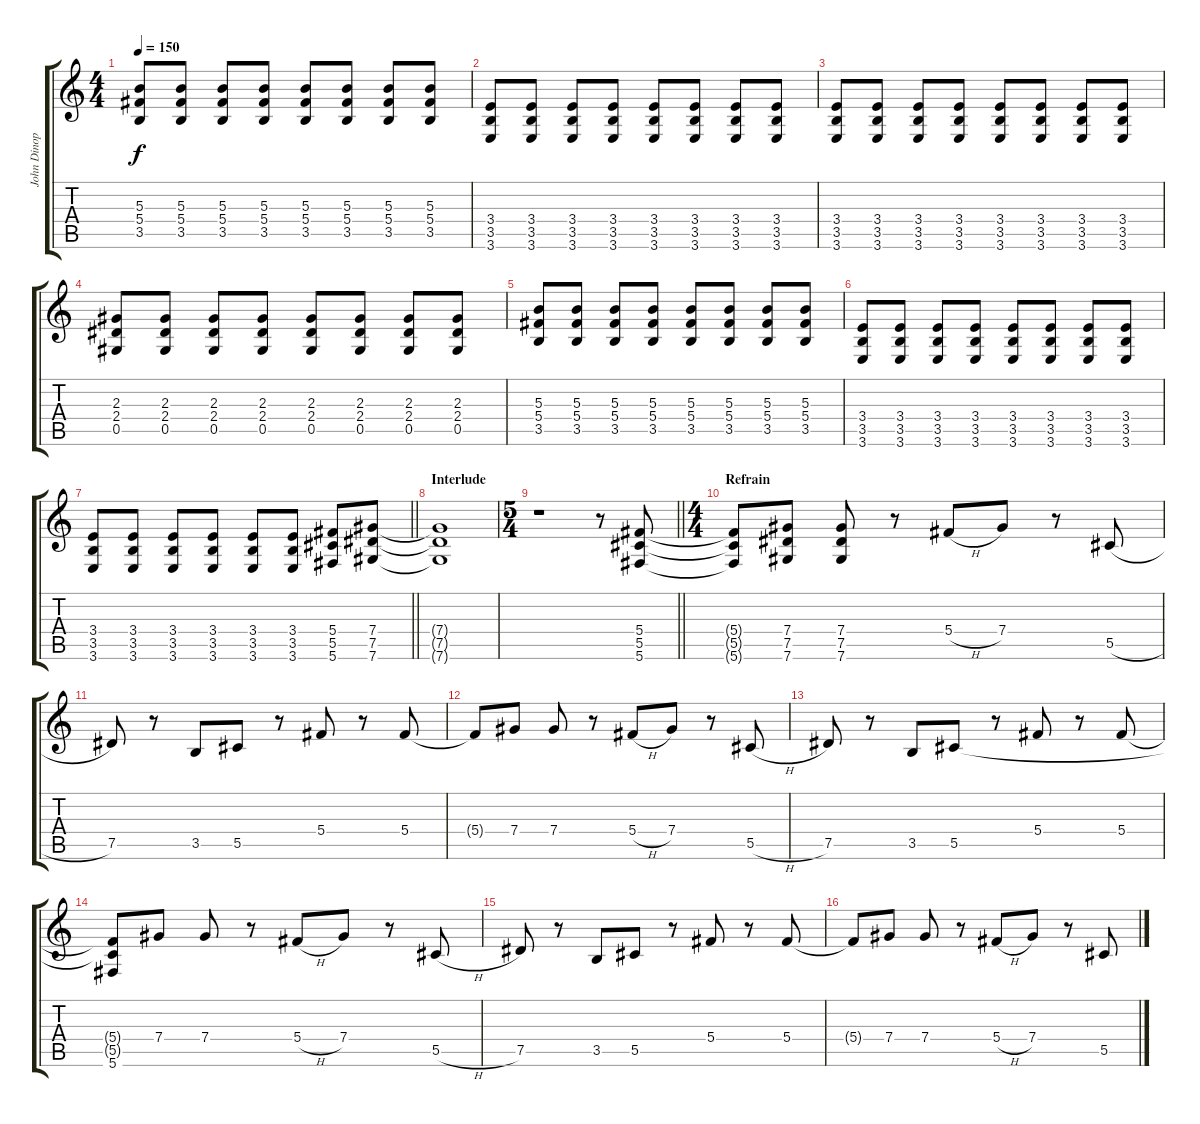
\track ("John Dinopol" "John Dinop") {instrument distortionguitar}
\staff {score tabs}
\tuning (Eb4 Bb3 Gb3 Db3 Ab2 Db2) {hide}
\ts (4 4)
\tempo 150
\clef g2
\ks c
(5.3 5.4 3.5).8{dy f} (5.3 5.4 3.5).8 (5.3 5.4 3.5).8 (5.3 5.4 3.5).8 (5.3 5.4 3.5).8 (5.3 5.4 3.5).8 (5.3 5.4 3.5).8 (5.3 5.4 3.5).8 |
(3.4 3.5 3.6).8 (3.4 3.5 3.6).8 (3.4 3.5 3.6).8 (3.4 3.5 3.6).8 (3.4 3.5 3.6).8 (3.4 3.5 3.6).8 (3.4 3.5 3.6).8 (3.4 3.5 3.6).8 |
(3.4 3.5 3.6).8 (3.4 3.5 3.6).8 (3.4 3.5 3.6).8 (3.4 3.5 3.6).8 (3.4 3.5 3.6).8 (3.4 3.5 3.6).8 (3.4 3.5 3.6).8 (3.4 3.5 3.6).8 |
(2.3 2.4 0.5).8 (2.3 2.4 0.5).8 (2.3 2.4 0.5).8 (2.3 2.4 0.5).8 (2.3 2.4 0.5).8 (2.3 2.4 0.5).8 (2.3 2.4 0.5).8 (2.3 2.4 0.5).8 |
(5.3 5.4 3.5).8 (5.3 5.4 3.5).8 (5.3 5.4 3.5).8 (5.3 5.4 3.5).8 (5.3 5.4 3.5).8 (5.3 5.4 3.5).8 (5.3 5.4 3.5).8 (5.3 5.4 3.5).8 |
(3.4 3.5 3.6).8 (3.4 3.5 3.6).8 (3.4 3.5 3.6).8 (3.4 3.5 3.6).8 (3.4 3.5 3.6).8 (3.4 3.5 3.6).8 (3.4 3.5 3.6).8 (3.4 3.5 3.6).8 |
\barLineRight lightlight
(3.4 3.5 3.6).8 (3.4 3.5 3.6).8 (3.4 3.5 3.6).8 (3.4 3.5 3.6).8 (3.4 3.5 3.6).8 (3.4 3.5 3.6).8 (5.4 5.5 5.6).8 (7.4 7.5 7.6).8 |
\section ("" "Interlude")
(7.4{t} 7.5{t} 7.6{t}).1 |
\ts (5 4)
\barLineRight lightlight
r.1 r.8 (5.4 5.5 5.6).8 |
\ts (4 4)
\section ("" "Refrain")
(5.4{t} 5.5{t} 5.6{t}).8 (7.4 7.5 7.6).8 (7.4 7.5 7.6).8 r.8 5.4{h}.8 7.4.8 r.8 5.5{h}.8 |
7.5.8 r.8 3.5.8 5.5.8 r.8 5.4.8 r.8 5.4.8 |
5.4{t}.8 7.4.8 7.4.8 r.8 5.4{h}.8 7.4.8 r.8 5.5{h}.8 |
7.5.8 r.8 3.5.8 5.5.8 r.8 5.4.8 r.8 5.4.8 |
(5.4{t} 5.5{t} 5.6).8 7.4.8 7.4.8 r.8 5.4{h}.8 7.4.8 r.8 5.5{h}.8 |
7.5.8 r.8 3.5.8 5.5.8 r.8 5.4.8 r.8 5.4.8 |
5.4{t}.8 7.4.8 7.4.8 r.8 5.4{h}.8 7.4.8 r.8 5.5{h}.8
